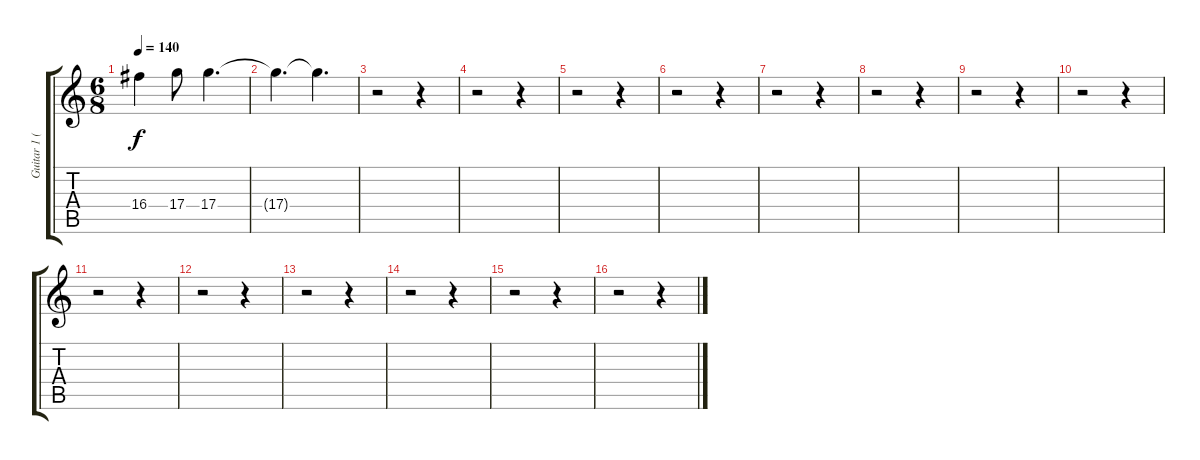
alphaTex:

\track ("Guitar 1 (Fripp)" "Guitar 1 (") {instrument overdrivenguitar}
\staff {score tabs}
\tuning (E4 B3 G3 D3 A2 E2) {hide}
\ts (6 8)
\tempo 140
\clef g2
\ks c
16.4.4{dy f} 17.4.8 17.4.4{d} |
17.4{t}.4{d} 17.4{t}.4{d} |
r.2 r.4 |
r.2 r.4 |
r.2 r.4 |
r.2 r.4 |
r.2 r.4 |
r.2 r.4 |
r.2 r.4 |
r.2 r.4 |
r.2 r.4 |
r.2 r.4 |
r.2 r.4 |
r.2 r.4 |
r.2 r.4 |
r.2 r.4
